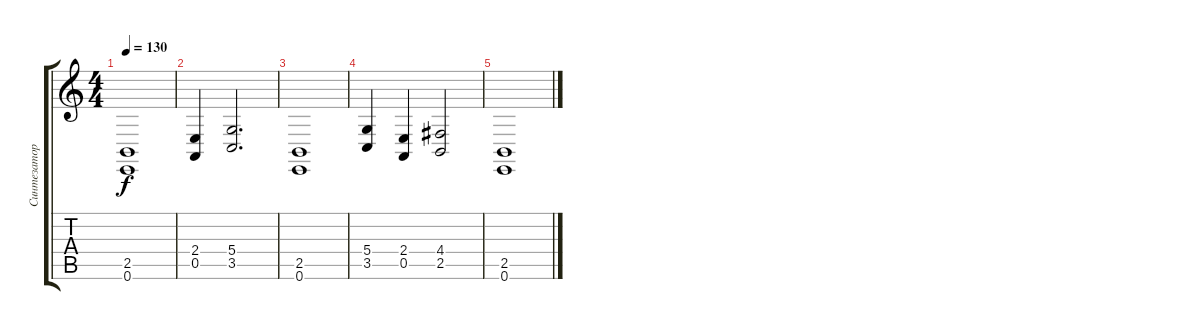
\track ("Синтезатор 2 (Стиан Аарстад)" "Синтезатор") {instrument pad7halo}
\staff {score tabs}
\tuning (E4 B3 G3 D3 A2 E2) {hide}
\ts (4 4)
\tempo 130
\clef g2
\ks c
(2.5 0.6).1{dy f volume 6} |
(2.4 0.5).4{volume 5} (5.4 3.5).2{d volume 4} |
(2.5 0.6).1{volume 2} |
(5.4 3.5).4{volume 1} (2.4 0.5).4{volume 1} (4.4 2.5).2{volume 0} |
(2.5 0.6).1{volume 0}
